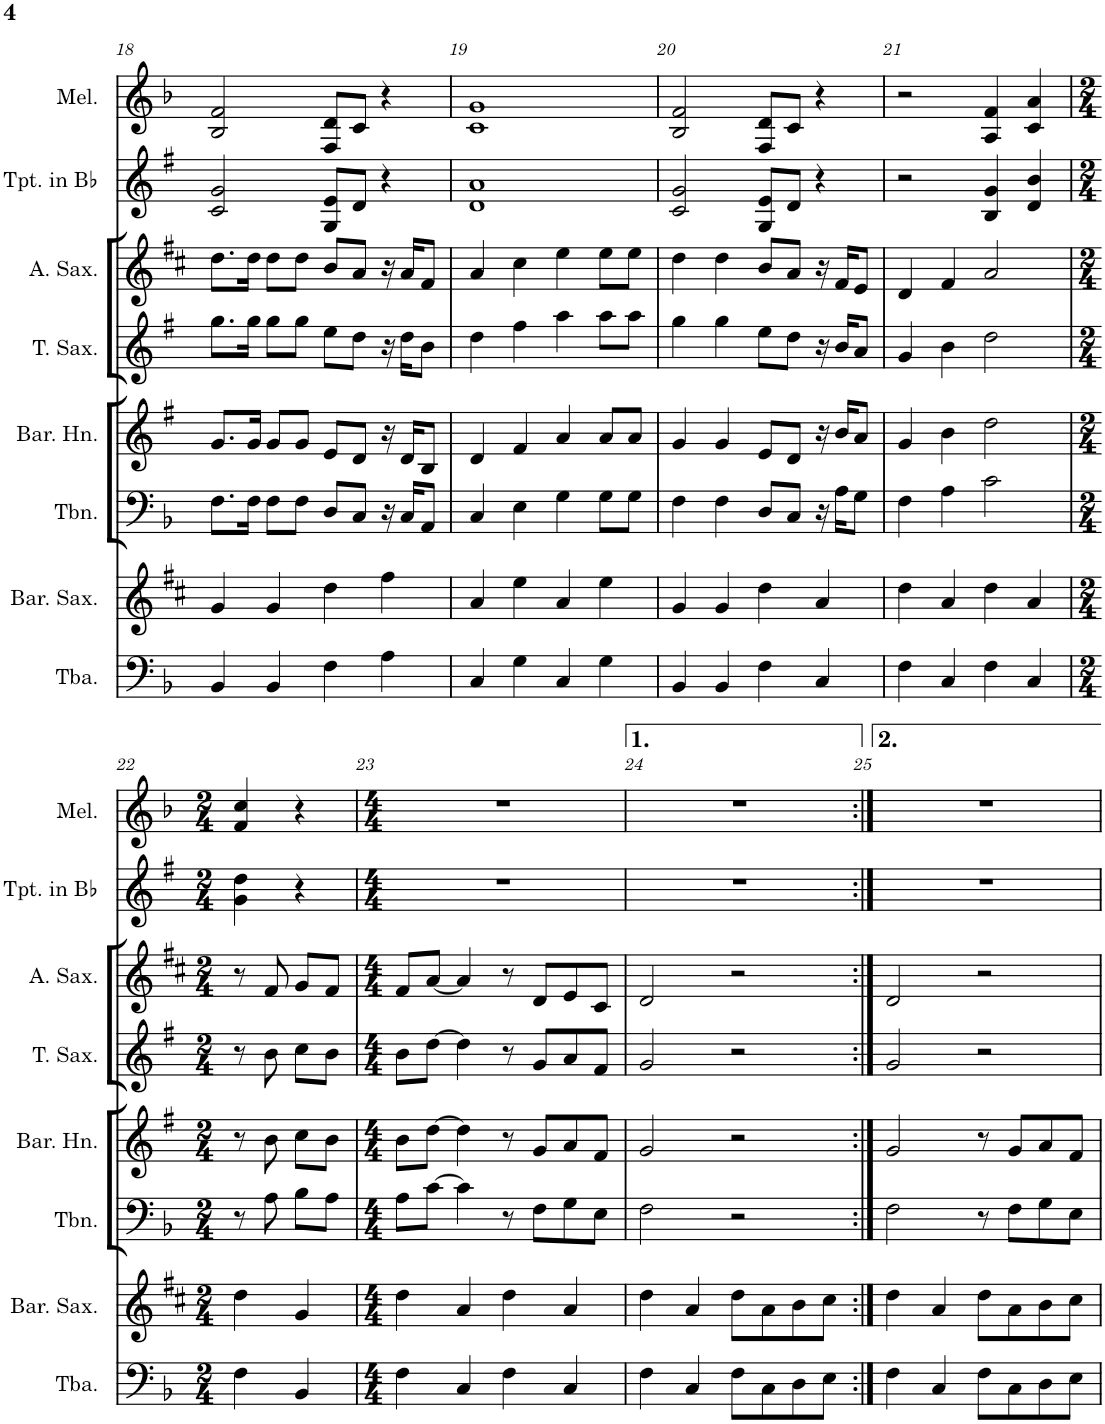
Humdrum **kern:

**kern	**kern	**kern	**kern	**kern	**kern	**kern	**kern
*part8	*part7	*part6	*part5	*part4	*part3	*part2	*part1
*staff8	*staff7	*staff6	*staff5	*staff4	*staff3	*staff2	*staff1
*I"Tuba	*I"Baritone Saxophone	*I"Trombone	*I"Baritone Horn	*I"Tenor Saxophone	*I"Alto Saxophone	*I"Trumpet in Bb	*I"Melodica
*I'Tba.	*I'Bar. Sax.	*I'Tbn.	*I'Bar. Hn.	*I'T. Sax.	*I'A. Sax.	*I'Tpt. in Bb	*I'Mel.
!!LO:PB:g=z
*clefF4	*clefG2	*clefF4	*clefG2	*clefG2	*clefG2	*clefG2	*clefG2
*	*Trd12c21	*	*Trd8c14	*Trd8c14	*Trd5c9	*Trd1c2	*
*k[b-]	*k[f#c#]	*k[b-]	*k[f#]	*k[f#]	*k[f#c#]	*k[f#]	*k[b-]
*M4/4	*M4/4	*M4/4	*M4/4	*M4/4	*M4/4	*M4/4	*M4/4
=18	=18	=18	=18	=18	=18	=18	=18
4BB-/	4g/	8.F\L	8.g/L	8.gg\L	8.dd\L	2c/ 2g/	2B-/ 2f/
.	.	16F\Jk	16g/Jk	16gg\Jk	16dd\Jk	.	.
4BB-/	4g/	8F\L	8g/L	8gg\L	8dd\L	.	.
.	.	8F\J	8g/J	8gg\J	8dd\J	.	.
4F\	4dd\	8D/L	8e/L	8ee\L	8b/L	8G/ 8e/L	8F/ 8d/L
.	.	8C/J	8d/J	8dd\J	8a/J	8d/J	8c/J
4A\	4ff#\	16r	16r	16r	16r	4r	4r
.	.	16C/KL	16d/KL	16dd\KL	16a/KL	.	.
.	.	8AA/J	8B/J	8b\J	8f#/J	.	.
=19	=19	=19	=19	=19	=19	=19	=19
4C/	4a/	4C/	4d/	4dd\	4a/	1d 1a	1c 1g
4G\	4ee\	4E\	4f#/	4ff#\	4cc#\	.	.
4C/	4a/	4G\	4a/	4aa\	4ee\	.	.
4G\	4ee\	8G\L	8a/L	8aa\L	8ee\L	.	.
.	.	8G\J	8a/J	8aa\J	8ee\J	.	.
=20	=20	=20	=20	=20	=20	=20	=20
4BB-/	4g/	4F\	4g/	4gg\	4dd\	2c/ 2g/	2B-/ 2f/
4BB-/	4g/	4F\	4g/	4gg\	4dd\	.	.
4F\	4dd\	8D/L	8e/L	8ee\L	8b/L	8G/ 8e/L	8F/ 8d/L
.	.	8C/J	8d/J	8dd\J	8a/J	8d/J	8c/J
4C/	4a/	16r	16r	16r	16r	4r	4r
.	.	16A\KL	16b/KL	16b/KL	16f#/KL	.	.
.	.	8G\J	8a/J	8a/J	8e/J	.	.
=21	=21	=21	=21	=21	=21	=21	=21
4F\	4dd\	4F\	4g/	4g/	4d/	2r	2r
4C/	4a/	4A\	4b\	4b\	4f#/	.	.
4F\	4dd\	2c\	2dd\	2dd\	2a/	4B/ 4g/	4A/ 4f/
4C/	4a/	.	.	.	.	4d/ 4b/	4c/ 4a/
!!LO:LB:g=z
=22	=22	=22	=22	=22	=22	=22	=22
*M2/4	*M2/4	*M2/4	*M2/4	*M2/4	*M2/4	*M2/4	*M2/4
4F\	4dd\	8r	8r	8r	8r	4g\ 4dd\	4f/ 4cc/
.	.	8A\	8b\	8b\	8f#/	.	.
4BB-/	4g/	8B-\L	8cc\L	8cc\L	8g/L	4r	4r
.	.	8A\J	8b\J	8b\J	8f#/J	.	.
=23	=23	=23	=23	=23	=23	=23	=23
*M4/4	*M4/4	*M4/4	*M4/4	*M4/4	*M4/4	*M4/4	*M4/4
4F\	4dd\	8A\L	8b\L	8b\L	8f#/L	1r	1r
.	.	[8c\J	[8dd\J	[8dd\J	[8a/J	.	.
4C/	4a/	4c\]	4dd\]	4dd\]	4a/]	.	.
4F\	4dd\	8r	8r	8r	8r	.	.
.	.	8F\L	8g/L	8g/L	8d/L	.	.
4C/	4a/	8G\	8a/	8a/	8e/	.	.
.	.	8E\J	8f#/J	8f#/J	8c#/J	.	.
=24	=24	=24	=24	=24	=24	=24	=24
4F\	4dd\	2F\	2g/	2g/	2d/	1r	1r
4C/	4a/	.	.	.	.	.	.
8F\L	8dd\L	2r	2r	2r	2r	.	.
8C\	8a\	.	.	.	.	.	.
8D\	8b\	.	.	.	.	.	.
8E\J	8cc#\J	.	.	.	.	.	.
=25:|!	=25:|!	=25:|!	=25:|!	=25:|!	=25:|!	=25:|!	=25:|!
4F\	4dd\	2F\	2g/	2g/	2d/	1r	1r
4C/	4a/	.	.	.	.	.	.
8F\L	8dd\L	8r	8r	2r	2r	.	.
8C\	8a\	8F\L	8g/L	.	.	.	.
8D\	8b\	8G\	8a/	.	.	.	.
8E\J	8cc#\J	8E\J	8f#/J	.	.	.	.
=	=	=	=	=	=	=	=
*-	*-	*-	*-	*-	*-	*-	*-
